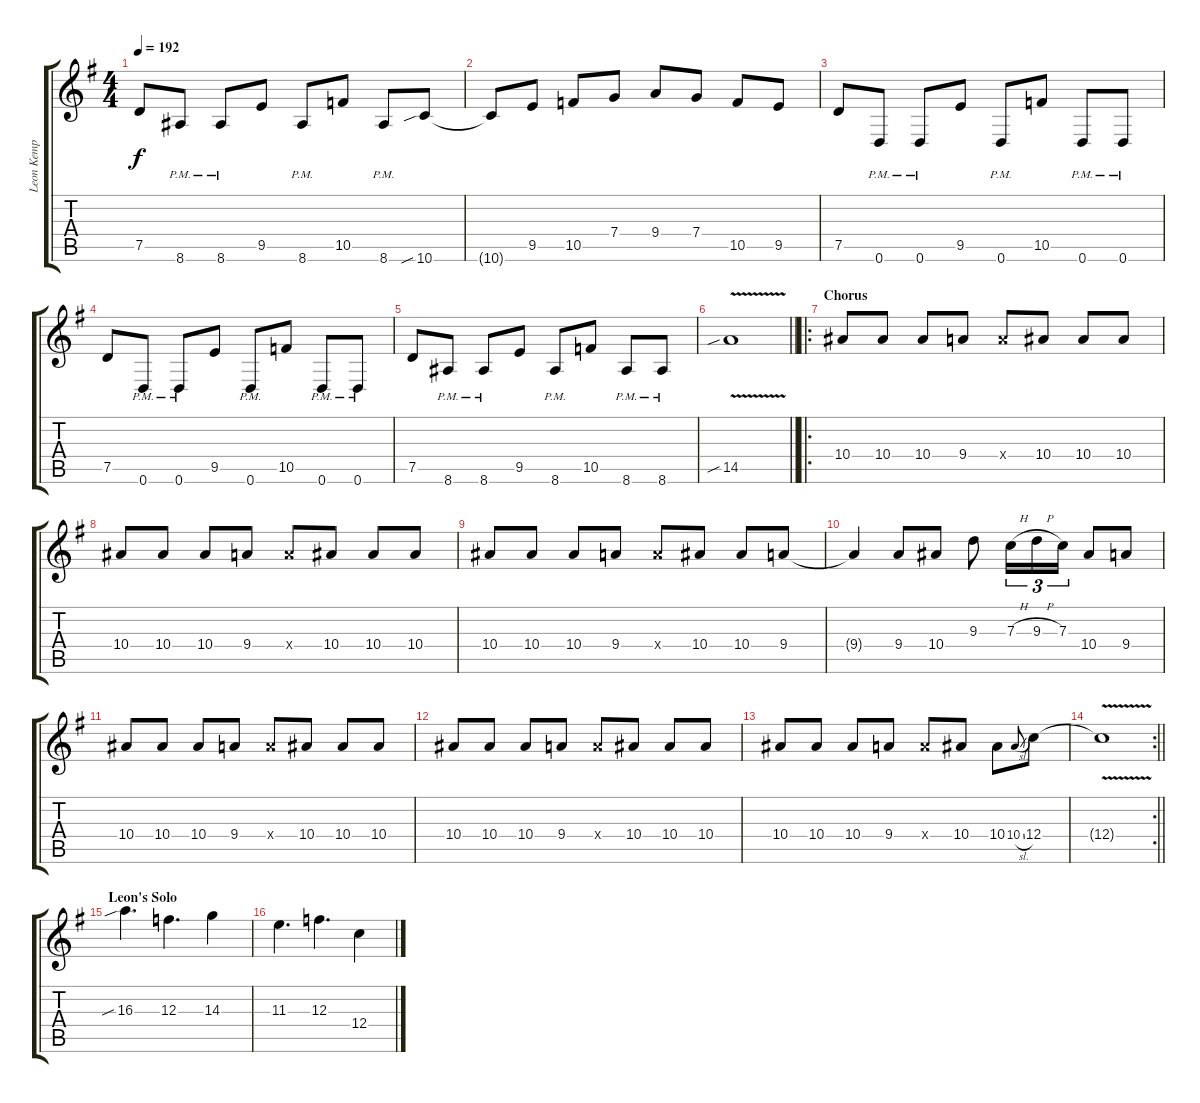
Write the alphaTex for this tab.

\track ("Leon Kemp" "Leon Kemp") {instrument distortionguitar}
\staff {score tabs}
\tuning (D4 A3 F3 C3 G2 D2) {hide}
\ts (4 4)
\tempo 192
\clef g2
\ks g
7.5.8{dy f} 8.6{pm}.8 8.6{pm}.8 9.5.8 8.6{pm}.8 10.5.8 8.6{pm}.8 10.6{sib}.8 |
10.6{t}.8 9.5.8 10.5.8 7.4.8 9.4.8 7.4.8 10.5.8 9.5.8 |
7.5.8 0.6{pm}.8 0.6{pm}.8 9.5.8 0.6{pm}.8 10.5.8 0.6{pm}.8 0.6{pm}.8 |
7.5.8 0.6{pm}.8 0.6{pm}.8 9.5.8 0.6{pm}.8 10.5.8 0.6{pm}.8 0.6{pm}.8 |
7.5.8 8.6{pm}.8 8.6{pm}.8 9.5.8 8.6{pm}.8 10.5.8 8.6{pm}.8 8.6{pm}.8 |
\barLineRight lightlight
14.5{v sib}.1 |
\ro
\section ("" "Chorus")
10.4.8 10.4.8 10.4.8 9.4.8 9.4{x}.8 10.4.8 10.4.8 10.4.8 |
10.4.8 10.4.8 10.4.8 9.4.8 9.4{x}.8 10.4.8 10.4.8 10.4.8 |
10.4.8 10.4.8 10.4.8 9.4.8 9.4{x}.8 10.4.8 10.4.8 9.4.8 |
9.4{t}.4 9.4.8 10.4.8 9.3.8 7.3{h}.16{tu (3 2)} 9.3{h}.16{tu (3 2)} 7.3.16{tu (3 2)} 10.4.8 9.4.8 |
10.4.8 10.4.8 10.4.8 9.4.8 9.4{x}.8 10.4.8 10.4.8 10.4.8 |
10.4.8 10.4.8 10.4.8 9.4.8 9.4{x}.8 10.4.8 10.4.8 10.4.8 |
10.4.8 10.4.8 10.4.8 9.4.8 9.4{x}.8 10.4.8 10.4.8 10.4{sl}.8{gr onbeat} 12.4.8 |
\rc 2
\barLineRight lightlight
12.4{v t}.1 |
\section ("" "Leon's Solo")
16.3{sib}.4{d} 12.3.4{d} 14.3.4 |
11.3.4{d} 12.3.4{d} 12.4.4
